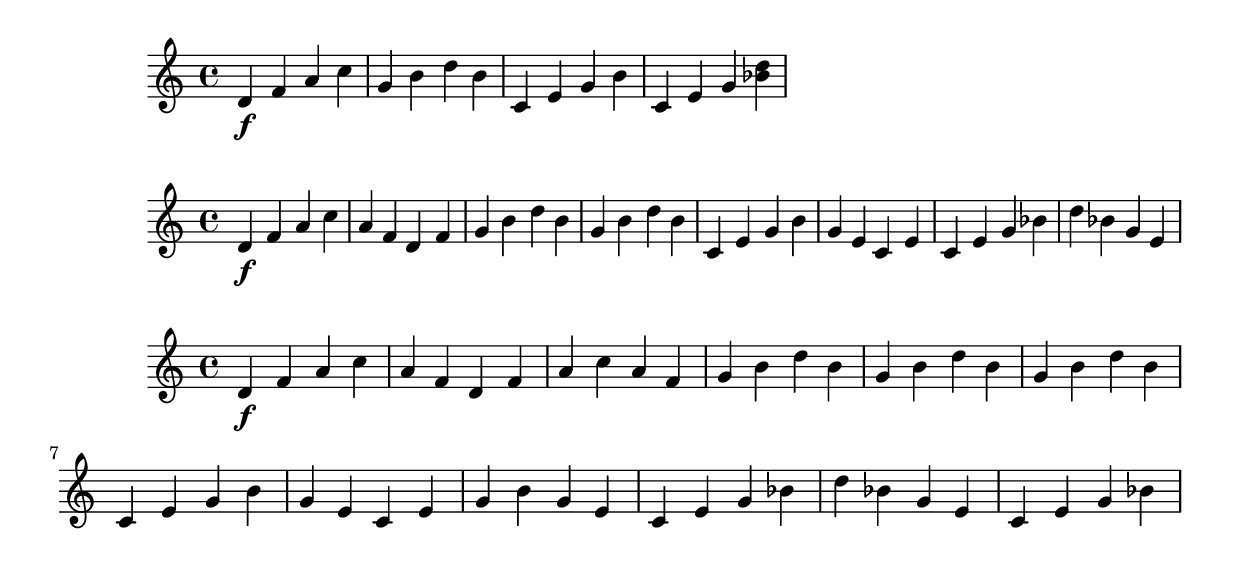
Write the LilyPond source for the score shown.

#(use-modules (ice-9 receive))
%% see http://www.gnu.org/software/guile/manual/guile.html#Multiple-Values
#(define max-notes-number 8)

#(define (chords-list->seq-list lst n)
(receive (notes others)
         (partition (lambda(x) 
               (ly:duration? (ly:music-property x 'duration))) lst)
  (let ((len (length notes)))
    (cond ((= len 0) lst)
          ((= len 1)(make-list n (make-music 'EventChord 'elements lst)))
          (else 
            (if (< len n)(begin
              (set! notes (append notes (cdr (reverse notes))))
              (set! len (+ len (1- len)))
              (while  (< len n)(begin
                  (set! notes (append notes (cdr notes)))
                  (set! len (+ len (1- len)))))
              (if (> len n)
                        (set! notes (list-head notes n)))))
            (map (lambda (i)
                   (let ((elts (cond 
                           ((= i 0)(cons (car notes) others))
                           ((= i (1- n))(list-tail notes i))
                           (else (list (list-ref notes i))))))
                     (make-music 'EventChord 'elements elts)))
                 (iota n))))))) 

chordsToSeq = #(define-music-function (parser location notes-number music)
                                                    (integer? ly:music?)
"Transforme chords in a sequence of `notes-number notes. 
If a chord contains less notes than `notes-number, the chord is read in 
reverse order.
If a chord contains more notes, the last note will be a chord with all the 
remaining notes."                                                    
(if (< notes-number 2)
  music
  (music-map
    (lambda (x)
      (if (eq? 'EventChord (ly:music-property x 'name))
        (make-music 'SequentialMusic 'elements
           (chords-list->seq-list (ly:music-property x 'elements) notes-number))
        x))
    music)))    

    
music = \chordmode {d4:min7\f g c:maj c:9}

\new Voice \chordsToSeq #4 \music
\new Voice \chordsToSeq #8 \music
\new Voice \chordsToSeq #12 \music
